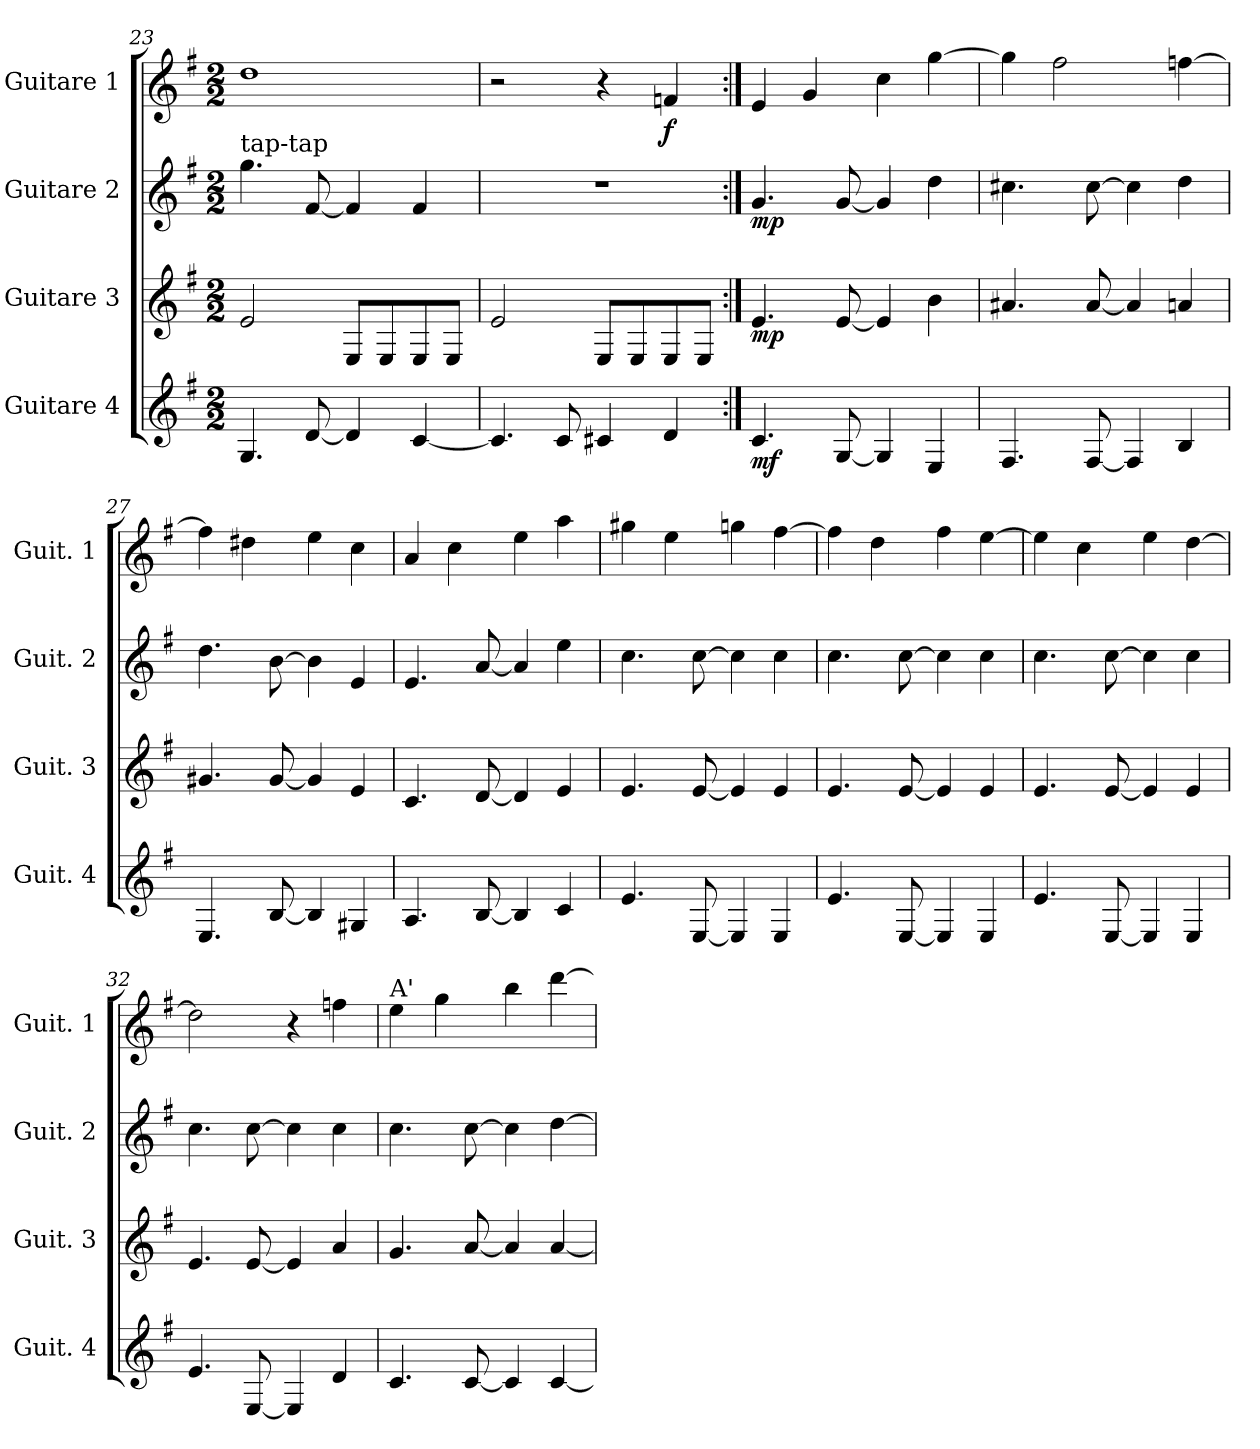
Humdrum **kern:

**kern	**dynam	**kern	**dynam	**kern	**dynam	**kern	**dynam
*part4	*part4	*part3	*part3	*part2	*part2	*part1	*part1
*staff4	*staff4	*staff3	*staff3	*staff2	*staff2	*staff1	*staff1
*I"Guitare 4	*	*I"Guitare 3	*	*I"Guitare 2	*	*I"Guitare 1	*
*I'Guit. 4	*	*I'Guit. 3	*	*I'Guit. 2	*	*I'Guit. 1	*
*clefG2	*	*clefG2	*	*clefG2	*	*clefG2	*
*ITrd7c12	*	*ITrd7c12	*	*ITrd7c12	*	*ITrd7c12	*
*k[f#]	*	*k[f#]	*	*k[f#]	*	*k[f#]	*
*G:	*	*G:	*	*G:	*	*G:	*
*M2/2	*	*M2/2	*	*M2/2	*	*M2/2	*
=23	=23	=23	=23	=23	=23	=23	=23
!	!	!	!	!LO:TX:a:t=tap-tap	!	!	!
4.GG/	.	2E/	.	4.g\	.	1d	.
[8D/	.	.	.	[8F#/	.	.	.
4D/]	.	8EE/L	.	4F#/]	.	.	.
.	.	8EE/	.	.	.	.	.
[4C/	.	8EE/	.	4F#/	.	.	.
.	.	8EE/J	.	.	.	.	.
=24	=24	=24	=24	=24	=24	=24	=24
4.C/]	.	2E/	.	1r	.	2r	.
8C/	.	.	.	.	.	.	.
4C#X/	.	8EE/L	.	.	.	4r	.
.	.	8EE/	.	.	.	.	.
!	!	!	!	!	!	!	!LO:DY:b
4D/	.	8EE/	.	.	.	4Fn/	f
.	.	8EE/J	.	.	.	.	.
!!LO:PB:g=z
=25:|!	=25:|!	=25:|!	=25:|!	=25:|!	=25:|!	=25:|!	=25:|!
!	!LO:DY:b	!	!LO:DY:b	!	!LO:DY:b	!	!
4.C/	mf	4.E/	mp	4.G/	mp	4E/	.
.	.	.	.	.	.	4G/	.
[8GG/	.	[8E/	.	[8G/	.	.	.
4GG/]	.	4E/]	.	4G/]	.	4c\	.
4EE/	.	4B\	.	4d\	.	[4g\	.
=26	=26	=26	=26	=26	=26	=26	=26
4.FF#/	.	4.A#X/	.	4.c#X\	.	4g\]	.
.	.	.	.	.	.	2f#\	.
[8FF#/	.	[8A#/	.	[8c#\	.	.	.
4FF#/]	.	4A#/]	.	4c#\]	.	.	.
4BB/	.	4An/	.	4d\	.	[4fn\	.
=27	=27	=27	=27	=27	=27	=27	=27
4.EE/	.	4.G#X/	.	4.d\	.	4f\]	.
.	.	.	.	.	.	4d#X\	.
[8BB/	.	[8G#/	.	[8B\	.	.	.
4BB/]	.	4G#/]	.	4B\]	.	4e\	.
4GG#X/	.	4E/	.	4E/	.	4c\	.
=28	=28	=28	=28	=28	=28	=28	=28
4.AA/	.	4.C/	.	4.E/	.	4A/	.
.	.	.	.	.	.	4c\	.
[8BB/	.	[8D/	.	[8A/	.	.	.
4BB/]	.	4D/]	.	4A/]	.	4e\	.
4C/	.	4E/	.	4e\	.	4a\	.
!!LO:LB:g=z
=29	=29	=29	=29	=29	=29	=29	=29
4.E/	.	4.E/	.	4.c\	.	4g#X\	.
.	.	.	.	.	.	4e\	.
[8EE/	.	[8E/	.	[8c\	.	.	.
4EE/]	.	4E/]	.	4c\]	.	4gn\	.
4EE/	.	4E/	.	4c\	.	[4f#\	.
=30	=30	=30	=30	=30	=30	=30	=30
4.E/	.	4.E/	.	4.c\	.	4f#\]	.
.	.	.	.	.	.	4d\	.
[8EE/	.	[8E/	.	[8c\	.	.	.
4EE/]	.	4E/]	.	4c\]	.	4f#\	.
4EE/	.	4E/	.	4c\	.	[4e\	.
=31	=31	=31	=31	=31	=31	=31	=31
4.E/	.	4.E/	.	4.c\	.	4e\]	.
.	.	.	.	.	.	4c\	.
[8EE/	.	[8E/	.	[8c\	.	.	.
4EE/]	.	4E/]	.	4c\]	.	4e\	.
4EE/	.	4E/	.	4c\	.	[4d\	.
=32	=32	=32	=32	=32	=32	=32	=32
4.E/	.	4.E/	.	4.c\	.	2d\]	.
[8EE/	.	[8E/	.	[8c\	.	.	.
4EE/]	.	4E/]	.	4c\]	.	4r	.
4D/	.	4A/	.	4c\	.	4fn\	.
!!LO:LB:g=z
=33	=33	=33	=33	=33	=33	=33	=33
!	!	!	!	!	!	!LO:TX:a:t=A'	!
4.C/	.	4.G/	.	4.c\	.	4e\	.
.	.	.	.	.	.	4g\	.
[8C/	.	[8A/	.	[8c\	.	.	.
4C/]	.	4A/]	.	4c\]	.	4b\	.
[4C/	.	[4A/	.	[4d\	.	[4dd\	.
=	=	=	=	=	=	=	=
*-	*-	*-	*-	*-	*-	*-	*-
